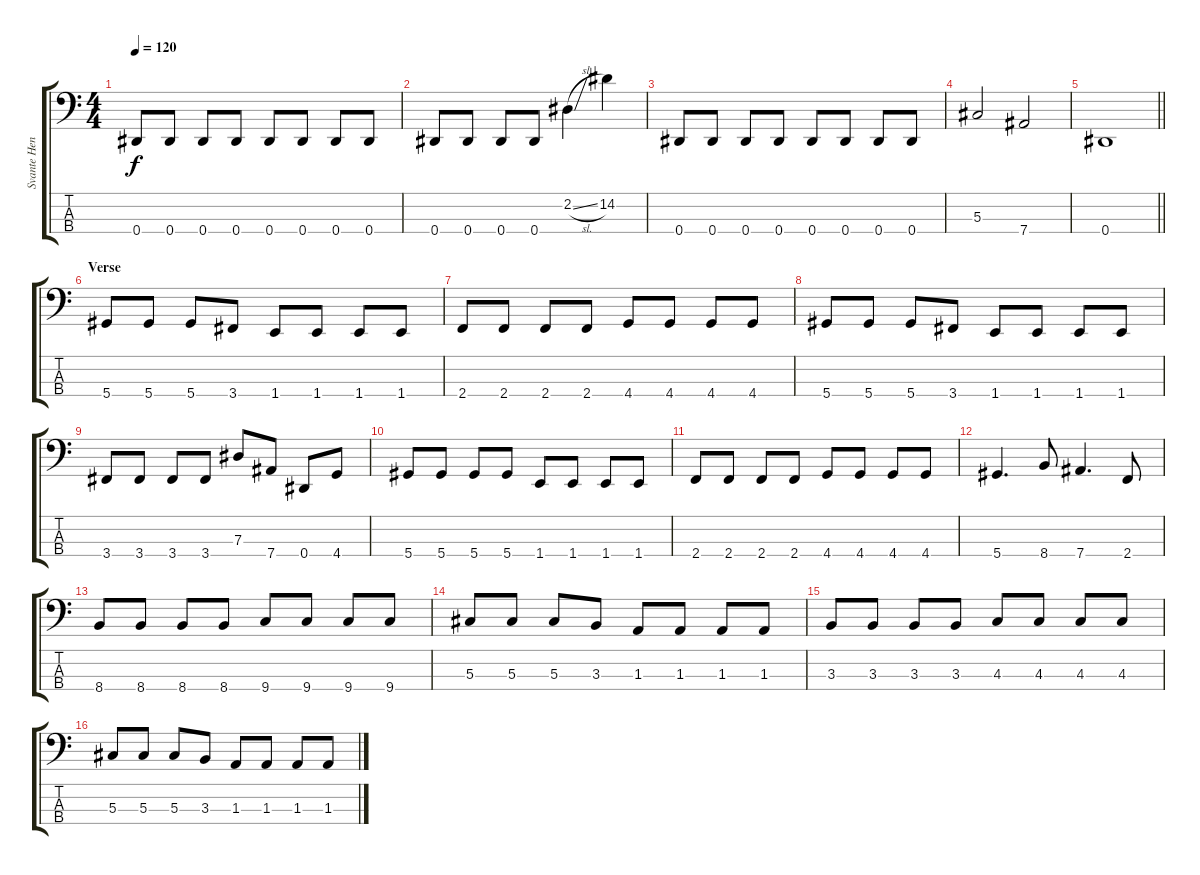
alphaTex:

\track ("Svante Henrysson" "Svante Hen") {instrument electricbassfinger}
\staff {score tabs}
\tuning (Gb2 Db2 Ab1 Eb1) {hide}
\ts (4 4)
\tempo 120
\clef f4
\ks c
0.4.8{dy f} 0.4.8 0.4.8 0.4.8 0.4.8 0.4.8 0.4.8 0.4.8 |
0.4.8 0.4.8 0.4.8 0.4.8 2.2{sl}.4 14.2.4 |
0.4.8 0.4.8 0.4.8 0.4.8 0.4.8 0.4.8 0.4.8 0.4.8 |
5.3.2 7.4.2 |
\barLineRight lightlight
0.4.1 |
\section ("" "Verse")
5.4.8 5.4.8 5.4.8 3.4.8 1.4.8 1.4.8 1.4.8 1.4.8 |
2.4.8 2.4.8 2.4.8 2.4.8 4.4.8 4.4.8 4.4.8 4.4.8 |
5.4.8 5.4.8 5.4.8 3.4.8 1.4.8 1.4.8 1.4.8 1.4.8 |
3.4.8 3.4.8 3.4.8 3.4.8 7.3.8 7.4.8 0.4.8 4.4.8 |
5.4.8 5.4.8 5.4.8 5.4.8 1.4.8 1.4.8 1.4.8 1.4.8 |
2.4.8 2.4.8 2.4.8 2.4.8 4.4.8 4.4.8 4.4.8 4.4.8 |
5.4.4{d} 8.4.8 7.4.4{d} 2.4.8 |
8.4.8 8.4.8 8.4.8 8.4.8 9.4.8 9.4.8 9.4.8 9.4.8 |
5.3.8 5.3.8 5.3.8 3.3.8 1.3.8 1.3.8 1.3.8 1.3.8 |
3.3.8 3.3.8 3.3.8 3.3.8 4.3.8 4.3.8 4.3.8 4.3.8 |
5.3.8 5.3.8 5.3.8 3.3.8 1.3.8 1.3.8 1.3.8 1.3.8
